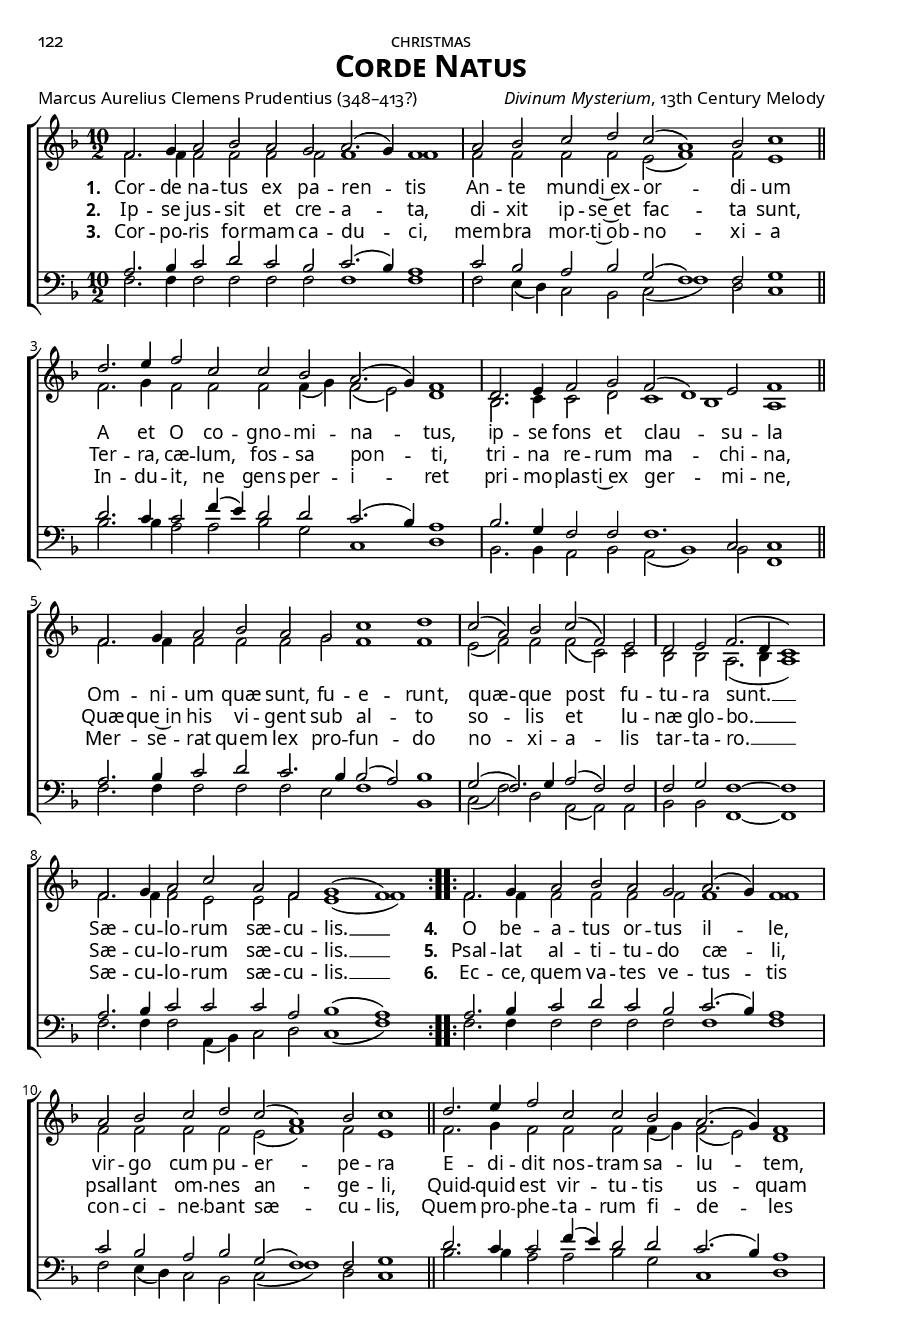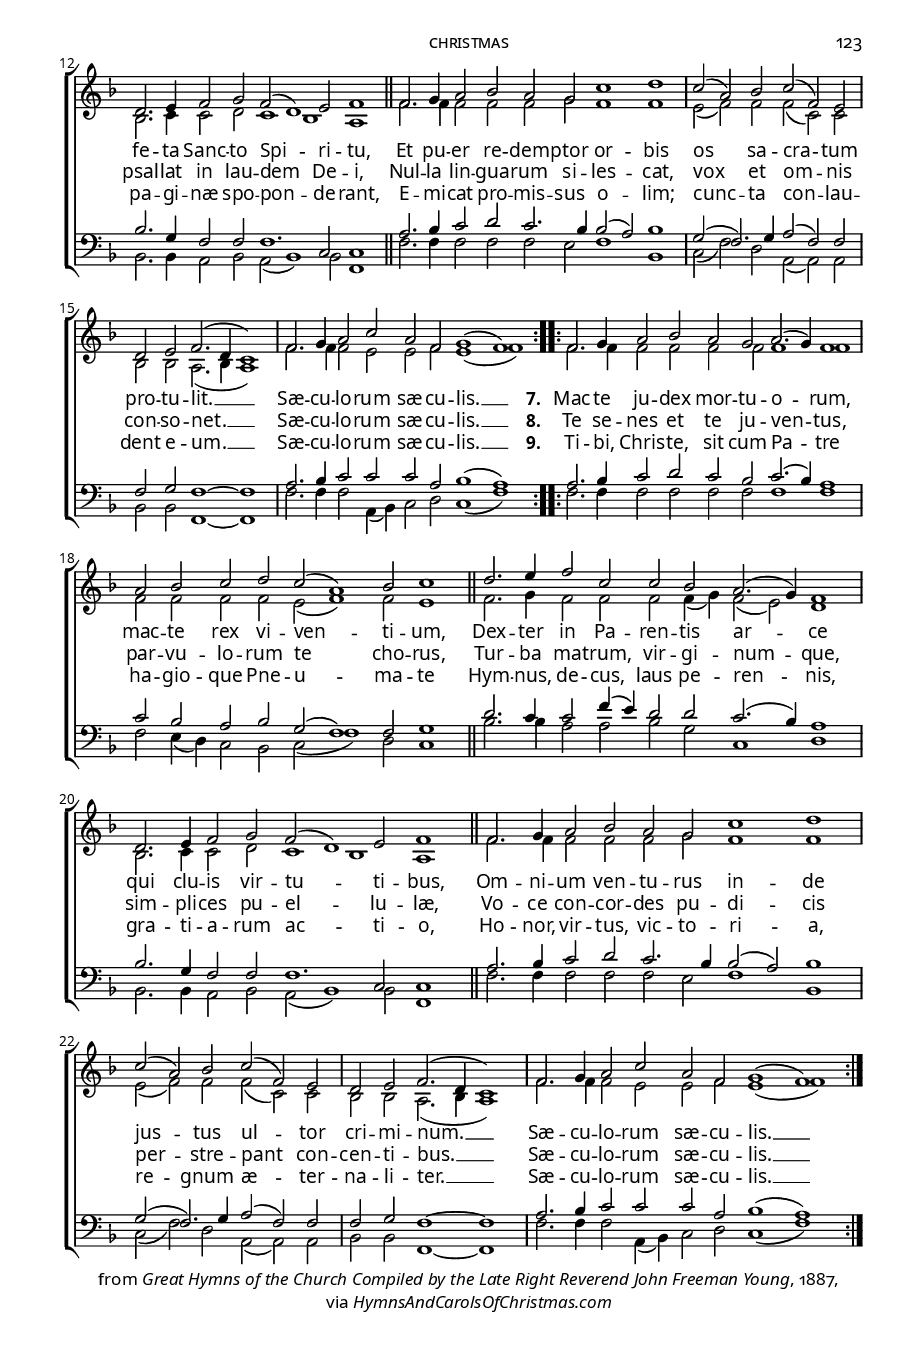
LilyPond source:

\version "2.14.2"
\include "util.ly"
\header {
  title = \markup{\override #'(font-name . "Garamond Premier Pro Semibold"){ \abs-fontsize #15 \smallCapsOldStyle"Corde Natus"}}
  poet = \markup\oldStyleNum"Marcus Aurelius Clemens Prudentius (348–413?)"
  composer = \markup\concat{\italic"Divinum Mysterium" \oldStyleNum", 13th Century Melody"}
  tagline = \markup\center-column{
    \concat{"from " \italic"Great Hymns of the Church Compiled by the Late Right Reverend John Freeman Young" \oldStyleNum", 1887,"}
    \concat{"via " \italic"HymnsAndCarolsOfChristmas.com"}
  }
}
\paper {
  %print-all-headers = ##f
  paper-height = 9\in
  paper-width = 6\in
  indent = 0\in
  %system-system-spacing = #'((basic-distance . 10) (padding . 0))
  system-system-spacing =
    #'((basic-distance . 0)
       (minimum-distance . 0)
       (padding . -5)
       (stretchability . 100))
  ragged-last-bottom = ##f
  ragged-bottom = ##f
  two-sided = ##t
  inner-margin = 0.5\in
  outer-margin = 0.25\in
  top-margin = 0.25\in
  bottom-margin = 0.25\in
  first-page-number = #122
  print-first-page-number = ##t
  headerLine = \markup{\override #'(font-name . "Garamond Premier Pro") \smallCapsOldStyle"christmas"}
  oddHeaderMarkup = \markup\fill-line{
     \override #'(font-name . "Garamond Premier Pro")\abs-fontsize #8.5
     \combine 
        \fill-line{"" \on-the-fly #print-page-number-check-first
        \oldStylePageNum""
        }
        \fill-line{\headerLine}
  }
  evenHeaderMarkup = \markup {
     \override #'(font-name . "Garamond Premier Pro")\abs-fontsize #8.5
     \combine
        \on-the-fly #print-page-number-check-first
        \oldStylePageNum""
        \fill-line{\headerLine}
  }
}
#(set-global-staff-size 15) \paper{ #(define fonts (make-pango-font-tree "GoudyOlSt BT" "Garamond Premier Pro" "Garamond Premier Pro" (/ 15 20))) }
%6.14 #(set-global-staff-size 14) \paper{ #(define fonts (make-pango-font-tree "Garamond Premier Pro" "Garamond Premier Pro" "Garamond Premier Pro" (/ 14 20))) }
%6x9 #(set-global-staff-size 14.5) \paper{ #(define fonts (make-pango-font-tree "Garamond Premier Pro" "Garamond Premier Pro" "Garamond Premier Pro" (/ 14.5 20))) }
global = {
  \key f \major
  \time 10/2
  \autoBeamOff
  \override DynamicLineSpanner #'staff-padding = #0.0
  \override DynamicLineSpanner #'Y-extent = #'(-1 . 1)
}

sopMusic = \relative c' {
  \repeat volta 3 {
    f2. g4 a2 bes a g a2.( g4) f1 |
    a2 bes c d c( a1) bes2 c1 \bar "||"
    
    d2. e4 f2 c c bes a2.( g4) f1 |
    d2. e4 f2 g f( d1) e2 f1 \bar "||"
    
    f2. g4 a2 bes a g c1 d |
    \partial 2*6 c2( a) bes c( f,) e |
    
    \partial 2*6 d2 e f2.( d4 c1) |
    f2. g4 a2 c a f g1( f)
  }
}
sopWords = \lyricmode {
  
}

altoMusic = \relative c' {
  f2. f4 f2 f f f f1 f |
  f2 f f f e( f1) f2 e1 \bar "||"
  
  f2. g4 f2 f f f4( g) f2( e) d1 |
  bes2. c4 c2 d c1 bes a \bar "||"
  
  f'2. f4 f2 f f g f1 f |
  e2( f) f f( c) c |
  
  bes2 bes a2.( bes4 a1) |
  f'2. f4 f2 e e f e1( f)
}
altoWords = \lyricmode {
  \dropLyricsIX
  \set associatedVoice = "sopranos"
  \set stanza = #"1. "
  Cor -- de na -- tus ex pa -- ren -- tis
  An -- te mun -- di~ex -- or -- di -- um
  A et O co -- gno -- mi -- na -- tus,
  ip -- se fons et clau -- su -- la
  Om -- ni -- um quæ sunt, fu -- e -- runt,
  quæ -- que post fu -- tu -- ra sunt. __
  Sæ -- cu -- lo -- rum sæ -- cu -- lis. __
  
  \set stanza = #"4. "
  O be -- a -- tus or -- tus il -- le,
  vir -- go cum pu -- er -- pe -- ra
  E -- di -- dit nos -- tram sa -- lu -- tem,
  fe -- ta Sanc -- to Spi -- ri -- tu,
  Et pu -- er re -- dem -- ptor or -- bis
  os sa -- cra -- tum pro -- tu -- lit. __
  Sæ -- cu -- lo -- rum sæ -- cu -- lis. __
  
  
  \set stanza = #"7. "
  Mac -- te ju -- dex mor -- tu -- o -- rum,
  mac -- te rex vi -- ven -- ti -- um,
  Dex -- ter in Pa -- ren -- tis ar -- ce
  qui clu -- is vir -- tu -- ti -- bus,
  Om -- ni -- um ven -- tu -- rus in -- de
  jus -- tus ul -- tor cri -- mi -- num. __
  Sæ -- cu -- lo -- rum sæ -- cu -- lis. __
}
altoWordsII = \lyricmode {
  \dropLyricsIX
%\markup\italic
  \set associatedVoice = "sopranos"
  \set stanza = #"2. "
  Ip -- se jus -- sit et cre -- a -- ta,
  di -- xit ip -- se~et fac -- ta sunt,
  Ter -- ra, cæ -- lum, fos -- sa pon -- ti,
  tri -- na re -- rum ma -- chi -- na,
  Quæ -- que~in his vi -- gent sub al -- to
  so -- lis et lu -- næ glo -- bo. __
  Sæ -- cu -- lo -- rum sæ -- cu -- lis. __
  
  \set stanza = #"5. "
  Psal -- lat al -- ti -- tu -- do cæ -- li,
  psal -- lant om -- nes an -- ge -- li,
  Quid -- quid est vir -- tu -- tis us -- quam
  psal -- lat in lau -- dem De -- i,
  Nul -- la lin -- gua -- rum si -- les -- cat,
  vox et om -- nis con -- so -- net. __
  Sæ -- cu -- lo -- rum sæ -- cu -- lis. __
  
  \set stanza = #"8. "
  Te se -- nes et te ju -- ven -- tus,
  par -- vu -- lo -- rum te cho -- rus,
  Tur -- ba ma -- trum, vir -- gi -- num -- que,
  sim -- pli -- ces pu -- el -- lu -- læ,
  Vo -- ce con -- cor -- des pu -- di -- cis
  per -- stre -- pant con -- cen -- ti -- bus. __
  Sæ -- cu -- lo -- rum sæ -- cu -- lis. __
}
altoWordsIII = \lyricmode {
  \dropLyricsIX
  \set associatedVoice = "sopranos"
  \set stanza = #"3. "
  Cor -- po -- ris for -- mam ca -- du -- ci,
  mem -- bra mor -- ti~ob -- no -- xi -- a
  In -- du -- it, ne gens per -- i -- ret
  pri -- mo -- plas -- ti~ex ger -- mi -- ne,
  Mer -- se -- rat quem lex pro -- fun -- do
  no -- xi -- a -- lis tar -- ta -- ro. __
  Sæ -- cu -- lo -- rum sæ -- cu -- lis. __
  
  
  \set stanza = #"6. "
  Ec -- ce, quem va -- tes ve -- tus -- tis
  con -- ci -- ne -- bant sæ -- cu -- lis,
  Quem pro -- phe -- ta -- rum fi -- de -- les
  pa -- gi -- næ spo -- pon -- de -- rant,
  E -- mi -- cat pro -- mis -- sus o -- lim;
  cunc -- ta con -- lau -- dent e -- um. __
  Sæ -- cu -- lo -- rum sæ -- cu -- lis. __
  
  \set stanza = #"9. "
  Ti -- bi, Chris -- te, sit cum Pa -- tre
  ha -- gio -- que Pne -- u -- ma -- te
  Hym -- nus, de -- cus, laus pe -- ren -- nis,
  gra -- ti -- a -- rum ac -- ti -- o,
  Ho -- nor, vir -- tus, vic -- to -- ri -- a,
  re -- gnum æ -- ter -- na -- li -- ter. __
  Sæ -- cu -- lo -- rum sæ -- cu -- lis. __
}
altoWordsIV = \lyricmode {
  \set associatedVoice = "sopranos"
}
altoWordsV = \lyricmode {
  \set associatedVoice = "sopranos"
}
altoWordsVI = \lyricmode {
  \set associatedVoice = "sopranos"
}
altoWordsVII = \lyricmode {
  \set associatedVoice = "sopranos"
}
altoWordsVIII = \lyricmode {
  \set associatedVoice = "sopranos"
}
altoWordsIX = \lyricmode {
  \set associatedVoice = "sopranos"
}
tenorMusic = \relative c' {
  a2. bes4 c2 d c bes c2.( bes4) a1 |
  c2 bes a bes g( f1) f2 g1 \bar "||"
  
  d'2. c4 c2 f4( e) d2 d c2.( bes4) a1 |
  bes2. g4 f2 f f1. c2 c1 \bar "||"
  
  a'2. bes4 c2 d c2. bes4 bes2( a) bes1 |
  g2( f2.) g4 a2( f) f |
  
  f2 g f1~f |
  a2. bes4 c2 c c a bes1( a)
}
tenorWords = \lyricmode {

}

bassMusic = \relative c {
  f2. f4 f2 f f f f1 f |
  f2 e4( d) c2 bes c( f1) d2 c1 \bar "||"
  
  bes'2. bes4 a2 a bes g c,1 d |
  bes2. bes4 a2 bes a( bes1) bes2 f1 \bar "||"
  
  f'2. f4 f2 f f e f1 bes, |
  c2( f) d a( a) a |
  
  bes2 bes f1~ f |
  f'2. f4 f2 a,4( bes) c2 d c1( f)
}
bassWords = \lyricmode {

}

pianoRH = \relative c' {
  
}
pianoLH = \relative c' {
  
}

\score {
  <<
   \new ChoirStaff <<
    \new Staff = women <<
      \new Voice = "sopranos" { \voiceOne << \global \repeat unfold3\sopMusic >> }
      \new Voice = "altos" { \voiceTwo << \global \repeat unfold3\altoMusic >> }
    >>
    \new Lyrics \with { alignAboveContext = #"women" \override VerticalAxisGroup #'nonstaff-relatedstaff-spacing = #'((basic-distance . 1))} \lyricsto "sopranos" \sopWords
    \new Lyrics = "altosIX"  \with { alignBelowContext = #"women" } \lyricsto "altos" \altoWordsIX
    \new Lyrics = "altosVIII"  \with { alignBelowContext = #"women" } \lyricsto "altos" \altoWordsVIII
    \new Lyrics = "altosVII"  \with { alignBelowContext = #"women" } \lyricsto "altos" \altoWordsVII
    \new Lyrics = "altosVI"  \with { alignBelowContext = #"women" } \lyricsto "altos" \altoWordsVI
    \new Lyrics = "altosV"  \with { alignBelowContext = #"women" } \lyricsto "altos" \altoWordsV
    \new Lyrics = "altosIV"  \with { alignBelowContext = #"women" } \lyricsto "altos" \altoWordsIV
    \new Lyrics = "altosIII"  \with { alignBelowContext = #"women" } \lyricsto "altos" \altoWordsIII
    \new Lyrics = "altosII"  \with { alignBelowContext = #"women" } \lyricsto "altos" \altoWordsII
    \new Lyrics = "altos"  \with { alignBelowContext = #"women" \override VerticalAxisGroup #'nonstaff-relatedstaff-spacing = #'((padding . -0.5))} \lyricsto "altos" \altoWords
   \new Staff = men <<
      \clef bass
      \new Voice = "tenors" { \voiceOne << \global \repeat unfold3\tenorMusic >> }
      \new Voice = "basses" { \voiceTwo << \global \repeat unfold3\bassMusic >> }
    >>
    \new Lyrics \with { alignAboveContext = #"men" \override VerticalAxisGroup #'nonstaff-relatedstaff-spacing = #'((basic-distance . 1)) } \lyricsto "tenors" \tenorWords
    \new Lyrics \with { alignBelowContext = #"men" \override VerticalAxisGroup #'nonstaff-relatedstaff-spacing = #'((basic-distance . 1)) } \lyricsto "basses" \bassWords
  >>
%    \new PianoStaff << \new Staff { \new Voice { \pianoRH } } \new Staff { \clef "bass" \pianoLH } >>
  >>
  \layout {
%6.14 \context {\Lyrics \override LyricText #'font-size = #0.5 }
    \context {
      \Score
      %\override SpacingSpanner #'base-shortest-duration = #(ly:make-moment 1 8)
      %\override SpacingSpanner #'common-shortest-duration = #(ly:make-moment 1 4)
    }
    \context {
      % Remove all empty staves
      % \Staff \RemoveEmptyStaves \override VerticalAxisGroup #'remove-first = ##t
    }
    \context {
      \Lyrics
      \override LyricText #'X-offset = #center-on-word
    }
  }
  \midi {
    \tempo 4 = 180
    \set Staff.midiInstrument = "flute"
  
    \context {
      \Voice
      \remove "Dynamic_performer"
    }
  }
}
